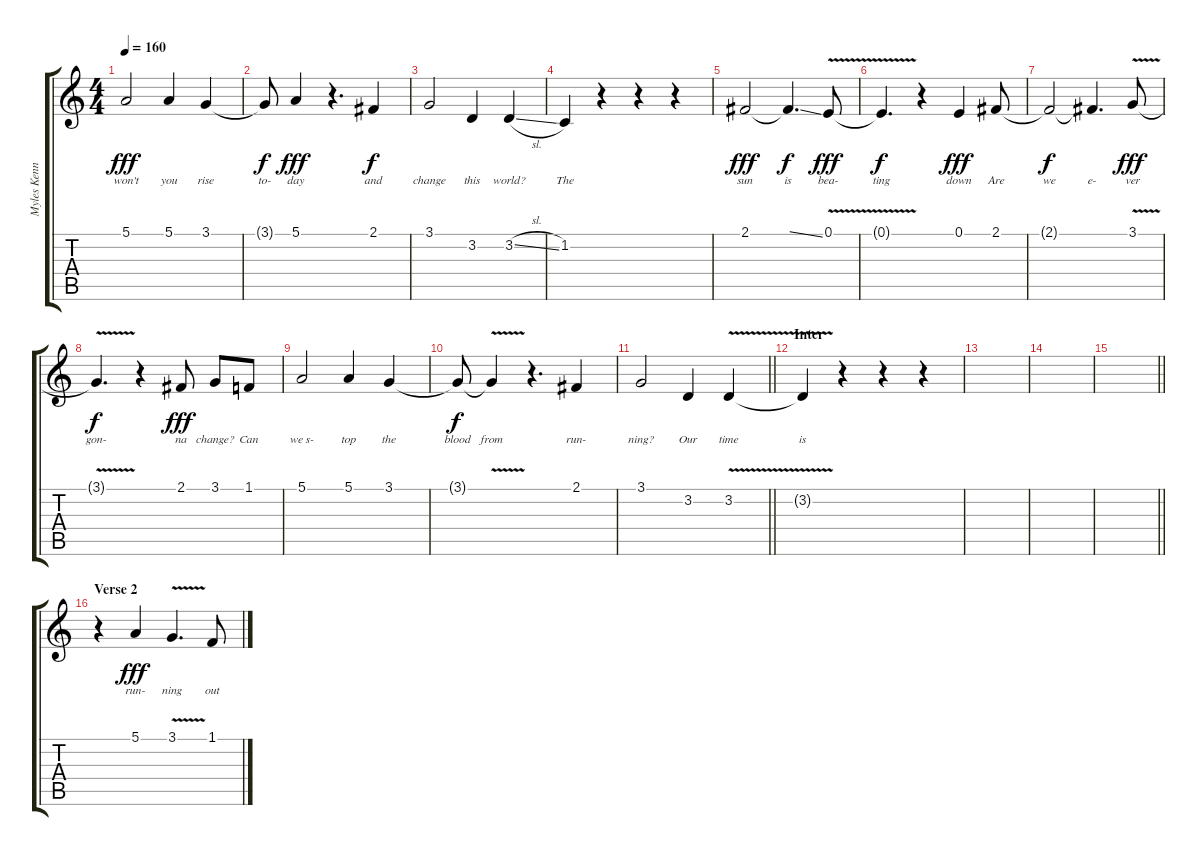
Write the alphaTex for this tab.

\track ("Myles Kennedy [Vocals]" "Myles Kenn") {instrument clarinet}
\staff {score tabs}
\tuning (E4 B3 G3 D3 A2 D2) {hide}
\ts (4 4)
\tempo 160
\clef g2
\ks c
5.1.2{lyrics (0 "won't") lyrics (1 "") lyrics (2 "") lyrics (3 "") lyrics (4 "") dy fff} 5.1.4{lyrics (0 "you") lyrics (1 "") lyrics (2 "") lyrics (3 "") lyrics (4 "")} 3.1.4{lyrics (0 "rise") lyrics (1 "") lyrics (2 "") lyrics (3 "") lyrics (4 "")} |
3.1{t}.8{lyrics (0 "to-") lyrics (1 "") lyrics (2 "") lyrics (3 "") lyrics (4 "") dy f} 5.1.4{lyrics (0 "day") lyrics (1 "") lyrics (2 "") lyrics (3 "") lyrics (4 "") dy fff} r.4{d} 2.1.4{lyrics (0 "and") lyrics (1 "") lyrics (2 "") lyrics (3 "") lyrics (4 "") dy f} |
3.1.2{lyrics (0 "change") lyrics (1 "") lyrics (2 "") lyrics (3 "") lyrics (4 "")} 3.2.4{lyrics (0 "this") lyrics (1 "") lyrics (2 "") lyrics (3 "") lyrics (4 "")} 3.2{sl}.4{lyrics (0 "world?") lyrics (1 "") lyrics (2 "") lyrics (3 "") lyrics (4 "")} |
1.2.4{lyrics (0 "The") lyrics (1 "") lyrics (2 "") lyrics (3 "") lyrics (4 "")} r.4 r.4 r.4 |
2.1.2{lyrics (0 "sun") lyrics (1 "") lyrics (2 "") lyrics (3 "") lyrics (4 "") dy fff} 2.1{ss t}.4{d lyrics (0 "is") lyrics (1 "") lyrics (2 "") lyrics (3 "") lyrics (4 "") dy f} 0.1{v}.8{lyrics (0 "bea-") lyrics (1 "") lyrics (2 "") lyrics (3 "") lyrics (4 "") dy fff} |
0.1{t}.4{d lyrics (0 "ting") lyrics (1 "") lyrics (2 "") lyrics (3 "") lyrics (4 "") dy f} r.4 0.1.4{lyrics (0 "down") lyrics (1 "") lyrics (2 "") lyrics (3 "") lyrics (4 "") dy fff} 2.1.8{lyrics (0 "Are") lyrics (1 "") lyrics (2 "") lyrics (3 "") lyrics (4 "")} |
2.1{t}.2{lyrics (0 "we") lyrics (1 "") lyrics (2 "") lyrics (3 "") lyrics (4 "") dy f} 2.1{t}.4{d lyrics (0 "e-") lyrics (1 "") lyrics (2 "") lyrics (3 "") lyrics (4 "")} 3.1{v}.8{lyrics (0 "ver") lyrics (1 "") lyrics (2 "") lyrics (3 "") lyrics (4 "") dy fff} |
3.1{t}.4{d lyrics (0 "gon-") lyrics (1 "") lyrics (2 "") lyrics (3 "") lyrics (4 "") dy f} r.4 2.1.8{lyrics (0 "na") lyrics (1 "") lyrics (2 "") lyrics (3 "") lyrics (4 "") dy fff} 3.1.8{lyrics (0 "change?") lyrics (1 "") lyrics (2 "") lyrics (3 "") lyrics (4 "")} 1.1.8{lyrics (0 "Can") lyrics (1 "") lyrics (2 "") lyrics (3 "") lyrics (4 "")} |
5.1.2{lyrics (0 "we s-") lyrics (1 "") lyrics (2 "") lyrics (3 "") lyrics (4 "")} 5.1.4{lyrics (0 "top") lyrics (1 "") lyrics (2 "") lyrics (3 "") lyrics (4 "")} 3.1.4{lyrics (0 "the") lyrics (1 "") lyrics (2 "") lyrics (3 "") lyrics (4 "")} |
3.1{t}.8{lyrics (0 "blood") lyrics (1 "") lyrics (2 "") lyrics (3 "") lyrics (4 "") dy f} 3.1{v t}.4{lyrics (0 "from") lyrics (1 "") lyrics (2 "") lyrics (3 "") lyrics (4 "")} r.4{d} 2.1.4{lyrics (0 "run-") lyrics (1 "") lyrics (2 "") lyrics (3 "") lyrics (4 "")} |
\barLineRight lightlight
3.1.2{lyrics (0 "ning?") lyrics (1 "") lyrics (2 "") lyrics (3 "") lyrics (4 "")} 3.2.4{lyrics (0 "Our") lyrics (1 "") lyrics (2 "") lyrics (3 "") lyrics (4 "")} 3.2{v}.4{lyrics (0 "time") lyrics (1 "") lyrics (2 "") lyrics (3 "") lyrics (4 "")} |
\section ("" "Inter")
3.2{t}.4{lyrics (0 "is") lyrics (1 "") lyrics (2 "") lyrics (3 "") lyrics (4 "")} r.4 r.4 r.4 |
|
|
\barLineRight lightlight
|
\section ("" "Verse 2")
r.4{volume 16} 5.1.4{lyrics (0 "run-") lyrics (1 "") lyrics (2 "") lyrics (3 "") lyrics (4 "") dy fff} 3.1{v}.4{d lyrics (0 "ning") lyrics (1 "") lyrics (2 "") lyrics (3 "") lyrics (4 "")} 1.1.8{lyrics (0 "out") lyrics (1 "") lyrics (2 "") lyrics (3 "") lyrics (4 "")}
